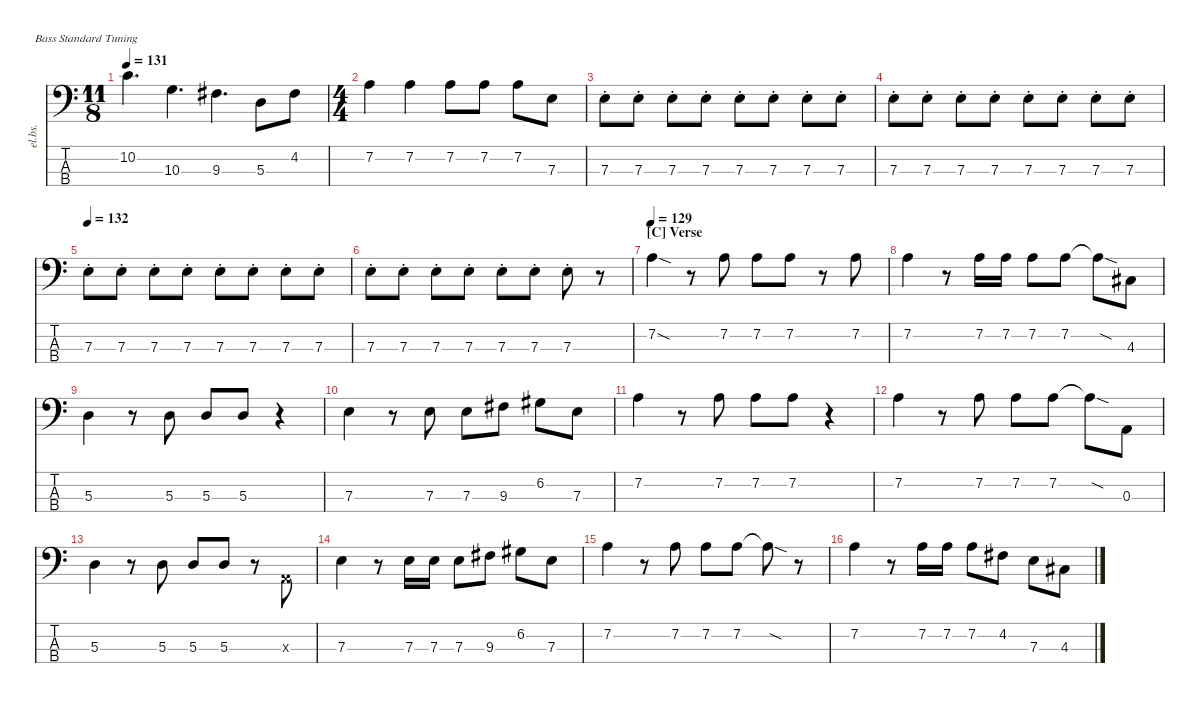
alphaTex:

\defaultSystemsLayout 4
\hideDynamics
\bracketExtendMode nobrackets
\track ("Electric Bass" "el.bs.") {mute multiBarRest instrument electricbassfinger}
\staff {score tabs}
\tuning (G2 D2 A1 E1)
\ts (11 8)
\beaming (8 3 3 3 2)
\tempo 131
\clef f4
\ks c
10.2.4{d dy mf beam Down} 10.3.4{d beam Down} 9.3{acc #}.4{d beam Down} 5.3.8{beam Down} 4.2{acc #}.8{beam Down} |
\ts (4 4)
\beaming (8 2 2 2 2)
7.2.4{beam Down} 7.2.4{beam Down} 7.2.8{beam Down} 7.2.8{beam Down} 7.2.8{beam Down} 7.3.8{beam Down} |
7.3{st}.8{beam Down} 7.3{st}.8{beam Down} 7.3{st}.8{beam Down} 7.3{st}.8{beam Down} 7.3{st}.8{beam Down} 7.3{st}.8{beam Down} 7.3{st}.8{beam Down} 7.3{st}.8{beam Down} |
7.3{st}.8{beam Down} 7.3{st}.8{beam Down} 7.3{st}.8{beam Down} 7.3{st}.8{beam Down} 7.3{st}.8{beam Down} 7.3{st}.8{beam Down} 7.3{st}.8{beam Down} 7.3{st}.8{beam Down} |
\tempo 132
7.3{st}.8{beam Down} 7.3{st}.8{beam Down} 7.3{st}.8{beam Down} 7.3{st}.8{beam Down} 7.3{st}.8{beam Down} 7.3{st}.8{beam Down} 7.3{st}.8{beam Down} 7.3{st}.8{beam Down} |
7.3{st}.8{beam Down} 7.3{st}.8{beam Down} 7.3{st}.8{beam Down} 7.3{st}.8{beam Down} 7.3{st}.8{beam Down} 7.3{st}.8{beam Down} 7.3{st}.8{beam Down} r.8{beam Down} |
\section ("C" "Verse")
\tempo 129
7.2{sod}.4{beam Down} r.8{beam Down} 7.2.8{beam Down} 7.2.8{beam Down} 7.2.8{beam Down} r.8{beam Down} 7.2.8{beam Down} |
7.2.4{beam Down} r.8{beam Down} 7.2.16{beam Down} 7.2.16{beam Down} 7.2.8{beam Down} 7.2.8{beam Down} 7.2{sod t}.8{beam Down} 4.3{acc #}.8{beam Down} |
5.3.4{beam Down} r.8{beam Down} 5.3.8{beam Down} 5.3.8{beam Up} 5.3.8{beam Up} r.4{beam Down} |
7.3.4{beam Down} r.8{beam Down} 7.3.8{beam Down} 7.3.8{beam Down} 9.3{acc #}.8{beam Down} 6.2{acc #}.8{beam Down} 7.3.8{beam Down} |
7.2.4{beam Down} r.8{beam Down} 7.2.8{beam Down} 7.2.8{beam Down} 7.2.8{beam Down} r.4{beam Down} |
7.2.4{beam Down} r.8{beam Down} 7.2.8{beam Down} 7.2.8{beam Down} 7.2.8{beam Down} 7.2{sod t}.8{beam Down} 0.3.8{beam Down} |
5.3.4{beam Down} r.8{beam Down} 5.3.8{beam Down} 5.3.8{beam Up} 5.3.8{beam Up} r.8{beam Down} 0.3{x}.8{beam Up} |
7.3.4{beam Down} r.8{beam Down} 7.3.16{beam Down} 7.3.16{beam Down} 7.3.8{beam Down} 9.3{acc #}.8{beam Down} 6.2{acc #}.8{beam Down} 7.3.8{beam Down} |
7.2.4{beam Down} r.8{beam Down} 7.2.8{beam Down} 7.2.8{beam Down} 7.2.8{beam Down} 7.2{sod t}.8{beam Down} r.8{beam Down} |
7.2.4{beam Down} r.8{beam Down} 7.2.16{beam Down} 7.2.16{beam Down} 7.2.8{beam Down} 4.2{acc #}.8{beam Down} 7.3.8{beam Down} 4.3{acc #}.8{beam Down}
